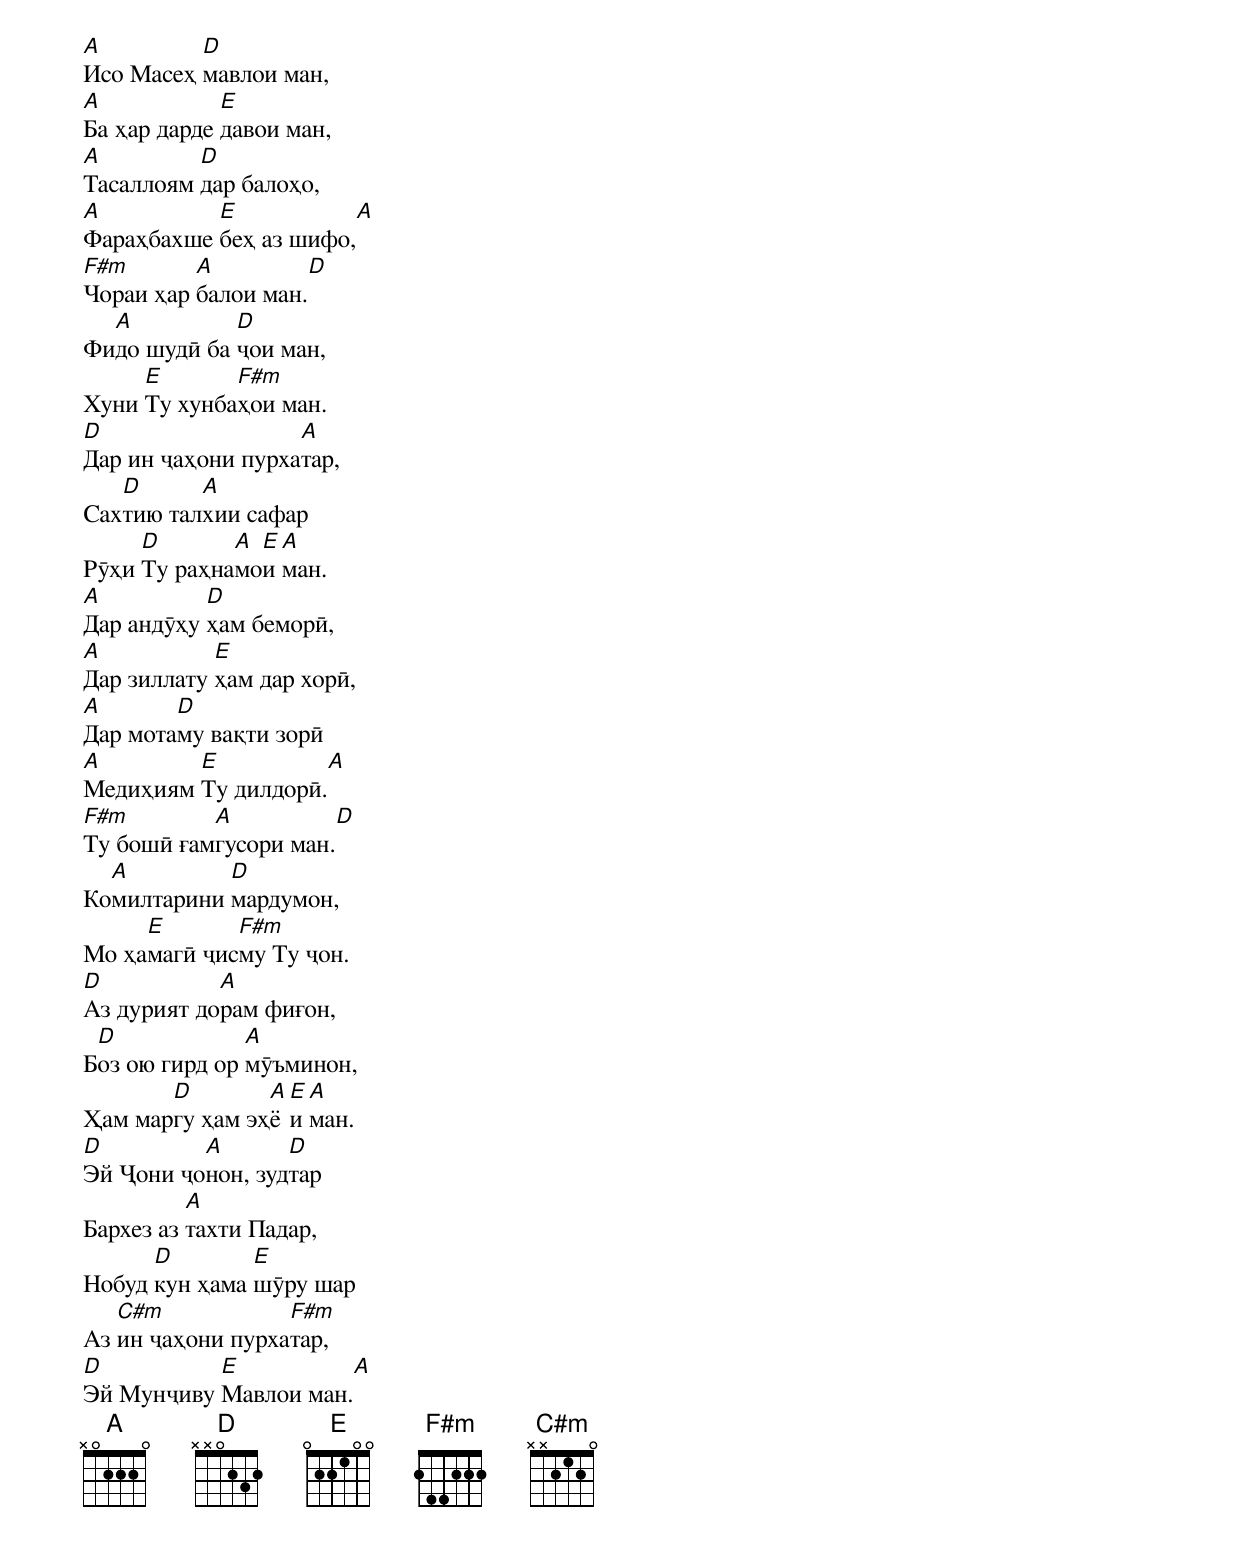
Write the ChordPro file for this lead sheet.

[A]Исо Масеҳ [D]мавлои ман,
[A]Ба ҳар дарде [E]давои ман,
[A]Тасаллоям [D]дар балоҳо,
[A]Фараҳбахше [E]беҳ аз шифо,[A]
[F#m]Чораи ҳар [A]балои ман.[D]
Фи[A]до шудӣ ба [D]ҷои ман,
Хуни [E]Ту хунба[F#m]ҳои ман.
[D]Дар ин ҷаҳони пурха[A]тар,
Сах[D]тию тал[A]хии сафар
Рӯҳи [D]Ту раҳна[A]мо[E]и [A]ман.
[A]Дар андӯҳу [D]ҳам беморӣ,
[A]Дар зиллату [E]ҳам дар хорӣ,
[A]Дар мота[D]му вақти зорӣ
[A]Медиҳиям [E]Ту дилдорӣ.[A]
[F#m]Ту бошӣ ғам[A]гусори ман.[D]
Ко[A]милтарини [D]мардумон,
Мо ҳа[E]магӣ ҷис[F#m]му Ту ҷон.
[D]Аз дурият до[A]рам фиғон,
Б[D]оз ою гирд ор [A]мӯъминон,
Ҳам мар[D]гу ҳам эҳ[A]ё[E]и [A]ман.
[D]Эй Ҷони ҷо[A]нон, зуд[D]тар
Бархез аз [A]тахти Падар,
Нобуд [D]кун ҳама [E]шӯру шар
Аз [C#m]ин ҷаҳони пурха[F#m]тар,
[D]Эй Мунҷиву [E]Мавлои ман.[A]
